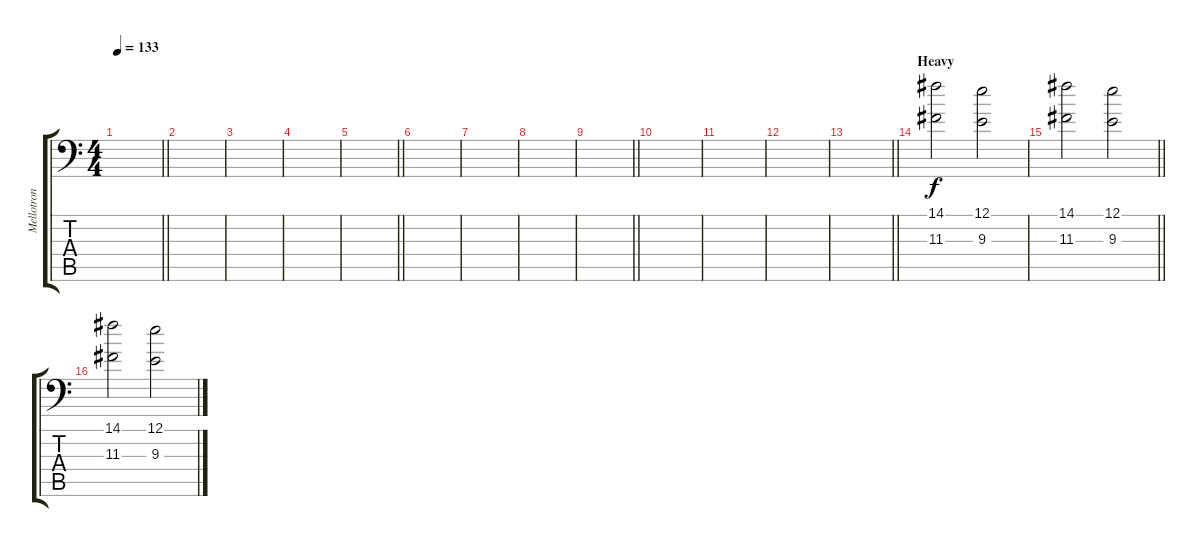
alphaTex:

\track ("Mellotron" "Mellotron") {instrument flute}
\staff {score tabs}
\tuning (E4 B3 G3 D3 A2 E1) {hide}
\ts (4 4)
\tempo 133
\clef f4
\barLineRight lightlight
\ks c
|
\section ("" "")
|
|
|
\barLineRight lightlight
|
\section ("" "")
|
|
|
\barLineRight lightlight
|
\section ("" "")
|
|
|
\barLineRight lightlight
|
\section ("" "Heavy")
(14.1 11.3).2{volume 8} (12.1 9.3).2 |
\barLineRight lightlight
(14.1 11.3).2 (12.1 9.3).2 |
(14.1 11.3).2 (12.1 9.3).2
